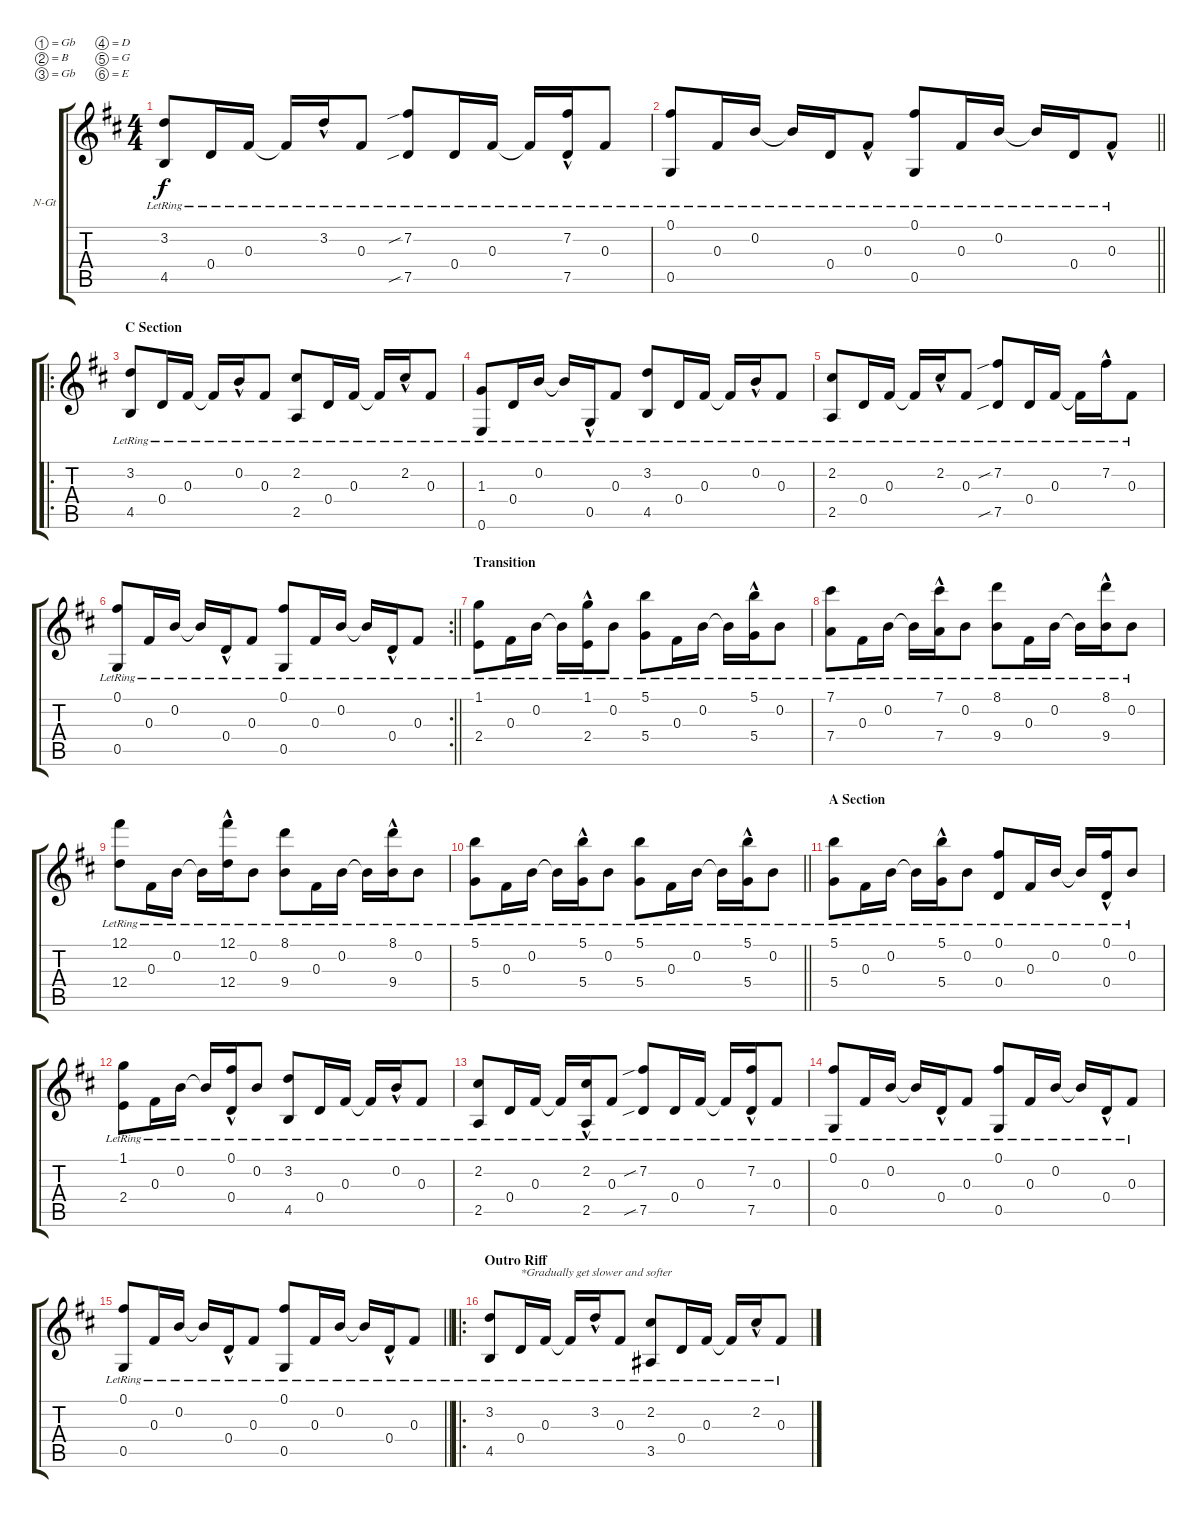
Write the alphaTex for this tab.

\bracketExtendMode groupsimilarinstruments
\firstSystemTrackNameOrientation horizontal
\otherSystemsTrackNameOrientation horizontal
\track ("Track 1" "N-Gt") {instrument acousticguitarnylon}
\staff {score tabs}
\tuning (Gb4 B3 Gb3 D3 G2 E2)
\ts (4 4)
\tempo (140 hide)
\clef g2
\ks bminor
(3.2{lr} 4.5{lr}).8{dy f} 0.4{lr}.16 0.3{lr}.16 0.3{lr t}.16 3.2{hac lr}.16 0.3{lr}.8 (7.2{sib lr} 7.5{sib lr}).8 0.4{lr}.16 0.3{lr}.16 0.3{lr t}.16 (7.2{hac lr} 7.5{lr}).16 0.3{lr}.8 |
\barLineRight lightlight
(0.1{lr} 0.5{lr}).8 0.3{lr}.16 0.2{lr}.16 0.2{lr t}.16 0.4{lr}.16 0.3{hac lr}.8 (0.1{lr} 0.5{lr}).8 0.3{lr}.16 0.2{lr}.16 0.2{lr t}.16 0.4{lr}.16 0.3{hac lr}.8 |
\ro
\section ("" "C Section")
(3.2{lr} 4.5{lr}).8 0.4{lr}.16 0.3{lr}.16 0.3{lr t}.16 0.2{hac lr}.16 0.3{lr}.8 (2.2{lr} 2.5{lr}).8 0.4{lr}.16 0.3{lr}.16 0.3{lr t}.16 2.2{hac lr}.16 0.3{lr}.8 |
(1.3{lr} 0.6{lr}).8 0.4{lr}.16 0.2{lr}.16 0.2{lr t}.16 0.5{hac lr}.16 0.3{lr}.8 (3.2{lr} 4.5{lr}).8 0.4{lr}.16 0.3{lr}.16 0.3{lr t}.16 0.2{hac lr}.16 0.3{lr}.8 |
(2.2{lr} 2.5{lr}).8 0.4{lr}.16 0.3{lr}.16 0.3{lr t}.16 2.2{hac lr}.16 0.3{lr}.8 (7.2{sib lr} 7.5{sib lr}).8 0.4{lr}.16 0.3{lr}.16 0.3{lr t}.16 7.2{hac lr}.16 0.3{lr}.8 |
\rc 2
\barLineRight lightlight
(0.1{lr} 0.5{lr}).8 0.3{lr}.16 0.2{lr}.16 0.2{lr t}.16 0.4{hac lr}.16 0.3{lr}.8 (0.1{lr} 0.5{lr}).8 0.3{lr}.16 0.2{lr}.16 0.2{lr t}.16 0.4{hac lr}.16 0.3{lr}.8 |
\section ("" "Transition")
(1.1{lr} 2.4{lr}).8 0.3{lr}.16 0.2{lr}.16 0.2{lr t}.16 (1.1{hac lr} 2.4{lr}).16 0.2{lr}.8 (5.1{lr} 5.4{lr}).8 0.3{lr}.16 0.2{lr}.16 0.2{lr t}.16 (5.1{hac lr} 5.4{lr}).16 0.2{lr}.8 |
(7.1{lr} 7.4{lr}).8 0.3{lr}.16 0.2{lr}.16 0.2{lr t}.16 (7.1{hac lr} 7.4{lr}).16 0.2{lr}.8 (8.1{lr} 9.4{lr}).8 0.3{lr}.16 0.2{lr}.16 0.2{lr t}.16 (8.1{hac lr} 9.4{lr}).16 0.2{lr}.8 |
(12.1{lr} 12.4{lr}).8 0.3{lr}.16 0.2{lr}.16 0.2{lr t}.16 (12.1{hac lr} 12.4{lr}).16 0.2{lr}.8 (8.1{lr} 9.4{lr}).8 0.3{lr}.16 0.2{lr}.16 0.2{lr t}.16 (8.1{hac lr} 9.4{lr}).16 0.2{lr}.8 |
\barLineRight lightlight
(5.1{lr} 5.4{lr}).8 0.3{lr}.16 0.2{lr}.16 0.2{lr t}.16 (5.1{hac lr} 5.4{lr}).16 0.2{lr}.8 (5.1{lr} 5.4{lr}).8 0.3{lr}.16 0.2{lr}.16 0.2{lr t}.16 (5.1{hac lr} 5.4{lr}).16 0.2{lr}.8 |
\section ("" "A Section")
(5.1{lr} 5.4{lr}).8 0.3{lr}.16 0.2{lr}.16 0.2{lr t}.16 (5.1{hac lr} 5.4{hac lr}).16 0.2{lr}.8 (0.1{lr} 0.4{lr}).8 0.3{lr}.16 0.2{lr}.16 0.2{lr t}.16 (0.1{hac lr} 0.4{hac lr}).16 0.2{lr}.8 |
(1.1{lr} 2.4{lr}).8 0.3{lr}.16 0.2{lr}.16 0.2{lr t}.16 (0.1{hac lr} 0.4{hac lr}).16 0.2{lr}.8 (3.2{lr} 4.5{lr}).8 0.4{lr}.16 0.3{lr}.16 0.3{lr t}.16 0.2{hac lr}.16 0.3{lr}.8 |
(2.2{lr} 2.5{lr}).8 0.4{lr}.16 0.3{lr}.16 0.3{lr t}.16 (2.2{hac lr} 2.5{lr}).16 0.3{lr}.8 (7.2{sib lr} 7.5{sib lr}).8 0.4{lr}.16 0.3{lr}.16 0.3{lr t}.16 (7.2{hac lr} 7.5{lr}).16 0.3{lr}.8 |
(0.1{lr} 0.5{lr}).8 0.3{lr}.16 0.2{lr}.16 0.2{lr t}.16 0.4{hac lr}.16 0.3{lr}.8 (0.1{lr} 0.5{lr}).8 0.3{lr}.16 0.2{lr}.16 0.2{lr t}.16 0.4{hac lr}.16 0.3{lr}.8 |
\barLineRight lightlight
(0.1{lr} 0.5{lr}).8 0.3{lr}.16 0.2{lr}.16 0.2{lr t}.16 0.4{hac lr}.16 0.3{lr}.8 (0.1{lr} 0.5{lr}).8 0.3{lr}.16 0.2{lr}.16 0.2{lr t}.16 0.4{hac lr}.16 0.3{lr}.8 |
\ro
\section ("" "Outro Riff")
(3.2{lr} 4.5{lr}).8 0.4{lr}.16{txt "*Gradually get slower and softer"} 0.3{lr}.16 0.3{lr t}.16 3.2{hac lr}.16 0.3{lr}.8 (2.2{lr} 3.5{lr}).8 0.4{lr}.16 0.3{lr}.16 0.3{lr t}.16 2.2{hac lr}.16 0.3{lr}.8
